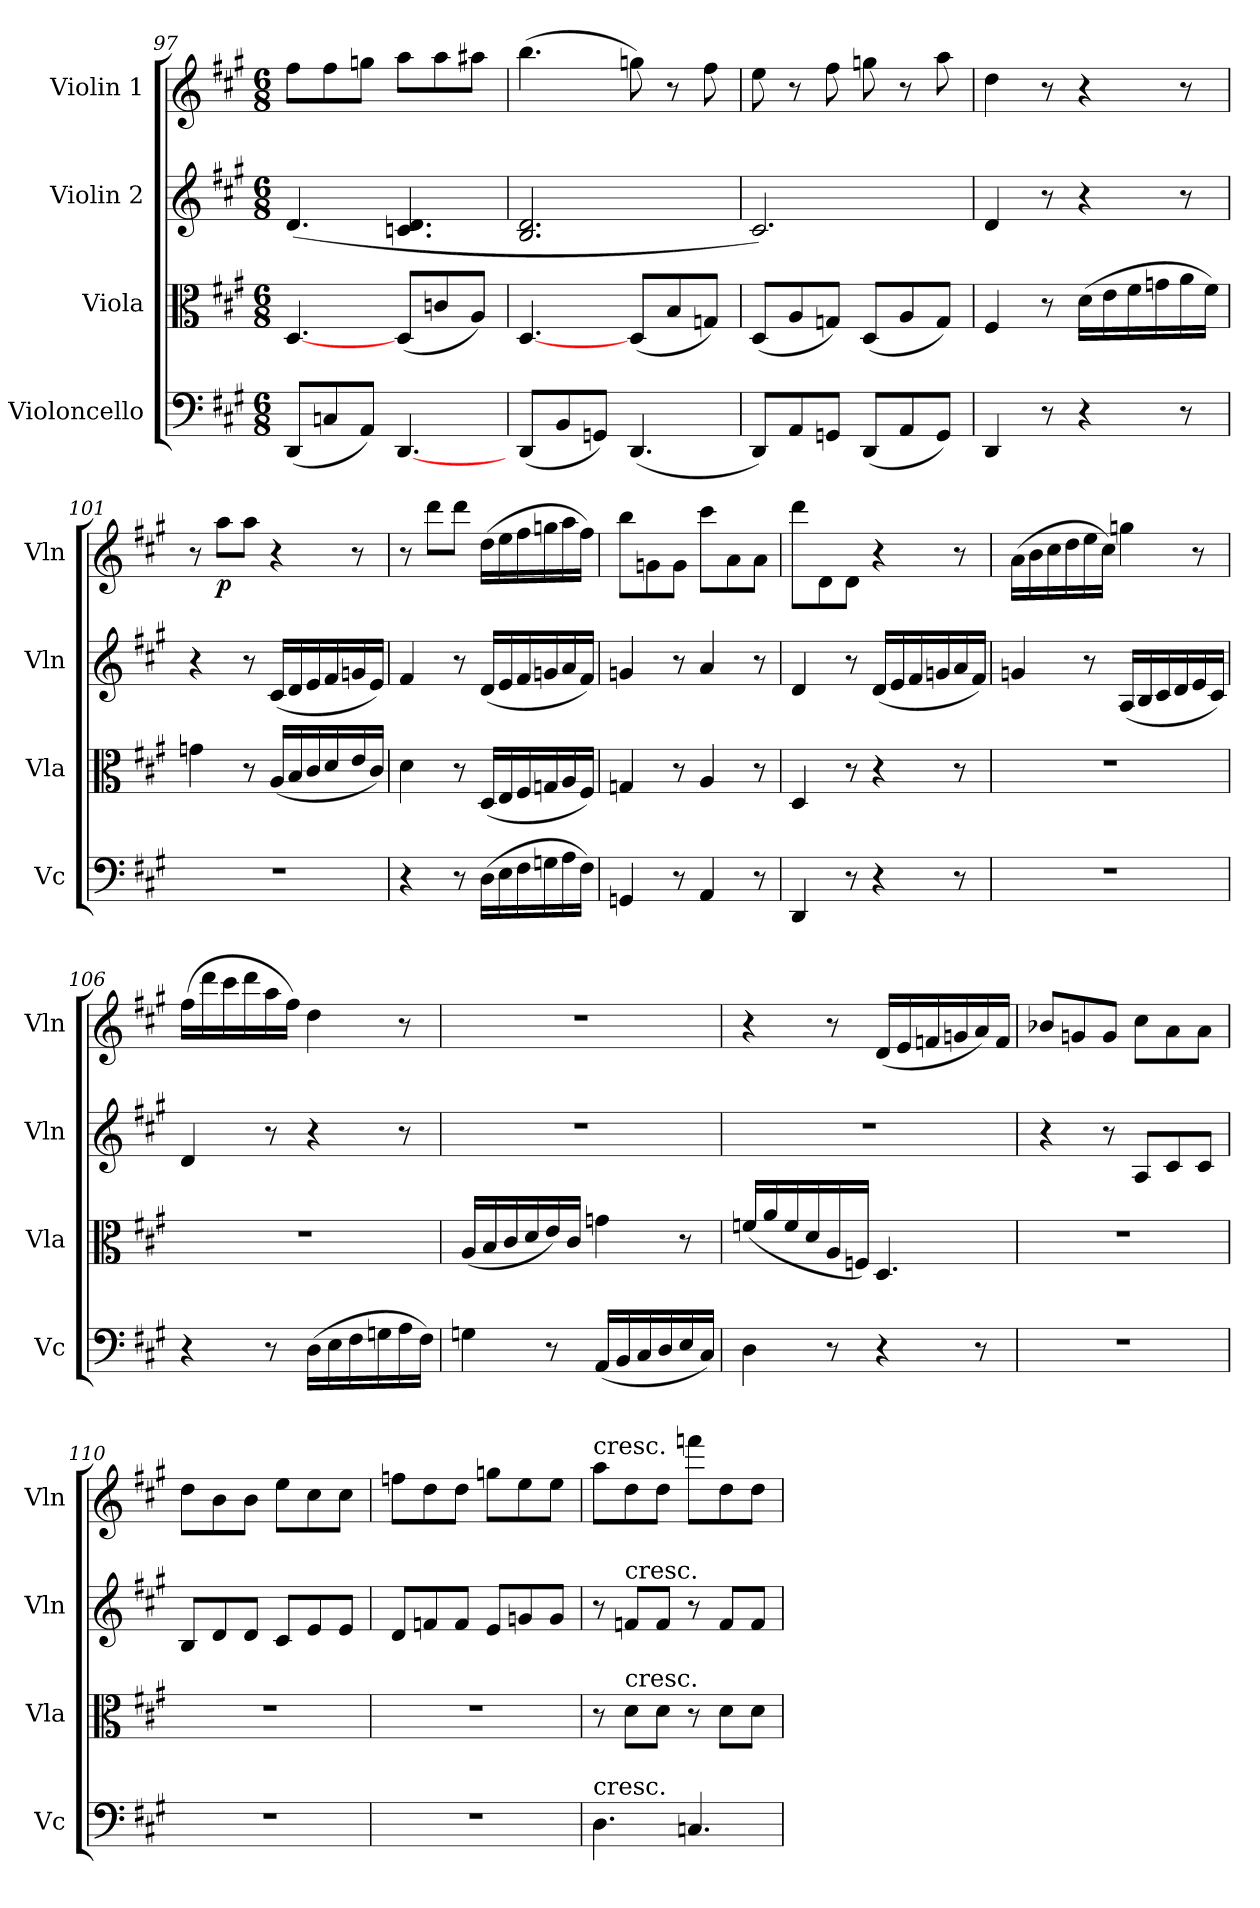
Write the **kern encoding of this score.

**kern	**kern	**kern	**kern	**dynam
*part4	*part3	*part2	*part1	*part1
*staff4	*staff3	*staff2	*staff1	*staff1
*I"Violoncello	*I"Viola	*I"Violin 2	*I"Violin 1	*
*I'Vc	*I'Vla	*I'Vln	*I'Vln	*
*clefF4	*clefC3	*clefG2	*clefG2	*
*k[f#c#g#]	*k[f#c#g#]	*k[f#c#g#]	*k[f#c#g#]	*
*A:	*A:	*A:	*A:	*
*M6/8	*M6/8	*M6/8	*M6/8	*
=97	=97	=97	=97	=97
(8DD/L	[4.D	(4.d	8ff#\L	.
8Cn/	.	.	8ff#\	.
8AA/J)	.	.	8ggn\J	.
[4.DD	(8D/L	4.cn 4.d	8aa\L	.
.	8cn/	.	8aa\	.
.	8A/J)	.	8aa#X\J	.
=98	=98	=98	=98	=98
(8DD/L	[4.D	2.B 2.d	(4.bb	.
8BB/	.	.	.	.
8GGn/J)	.	.	.	.
(4.DD	(8D/L	.	8ggn)	.
.	8B/	.	8r	.
.	8Gn/J)	.	8ff#	.
=99	=99	=99	=99	=99
8DD/L)	(8D/L	2.c#)	8ee	.
8AA/	8A/	.	8r	.
8GGn/J	8Gn/J)	.	8ff#	.
(8DD/L	(8D/L	.	8ggn	.
8AA/	8A/	.	8r	.
8GG/J)	8G/J)	.	8aa	.
=100	=100	=100	=100	=100
4DD	4F#	4d	4dd	.
8r	8r	8r	8r	.
4r	(16d\LL	4r	4r	.
.	16e\	.	.	.
.	16f#\	.	.	.
.	16gn\	.	.	.
8r	16a\	8r	8r	.
.	16f#\JJ)	.	.	.
=101	=101	=101	=101	=101
2.r	4gn	4r	8r	.
.	.	.	8aa\L	p
.	8r	8r	8aa\J	.
.	(16A/LL	(16c#/LL	4r	.
.	16B/	16d/	.	.
.	16c#/	16e/	.	.
.	16d/	16f#/	.	.
.	16e/	16gn/	8r	.
.	16c#/JJ)	16e/JJ)	.	.
=102	=102	=102	=102	=102
4r	4d	4f#	8r	.
.	.	.	8ddd\L	.
8r	8r	8r	8ddd\J	.
(16D\LL	(16D/LL	(16d/LL	(16dd\LL	.
16E\	16E/	16e/	16ee\	.
16F#\	16F#/	16f#/	16ff#\	.
16Gn\	16Gn/	16gn/	16ggn\	.
16A\	16A/	16a/	16aa\	.
16F#\JJ)	16F#/JJ)	16f#/JJ)	16ff#\JJ)	.
=103	=103	=103	=103	=103
4GGn	4Gn	4gn	8bb\L	.
.	.	.	8gn\	.
8r	8r	8r	8g\J	.
4AA	4A	4a	8ccc#\L	.
.	.	.	8a\	.
8r	8r	8r	8a\J	.
=104	=104	=104	=104	=104
4DD	4D	4d	8ddd\L	.
.	.	.	8d\	.
8r	8r	8r	8d\J	.
4r	4r	(16d/LL	4r	.
.	.	16e/	.	.
.	.	16f#/	.	.
.	.	16gn/	.	.
8r	8r	16a/	8r	.
.	.	16f#/JJ)	.	.
=105	=105	=105	=105	=105
2.r	2.r	4gn	(16a\LL	.
.	.	.	16b\	.
.	.	.	16cc#\	.
.	.	.	16dd\	.
.	.	8r	16ee\	.
.	.	.	16cc#\JJ)	.
.	.	(16A/LL	4ggn	.
.	.	16B/	.	.
.	.	16c#/	.	.
.	.	16d/	.	.
.	.	16e/	8r	.
.	.	16c#/JJ)	.	.
=106	=106	=106	=106	=106
4r	2.r	4d	(16ff#\LL	.
.	.	.	16ddd\	.
.	.	.	16ccc#\	.
.	.	.	16ddd\	.
8r	.	8r	16aa\	.
.	.	.	16ff#\JJ)	.
(16D\LL	.	4r	4dd	.
16E\	.	.	.	.
16F#\	.	.	.	.
16Gn\	.	.	.	.
16A\	.	8r	8r	.
16F#\JJ)	.	.	.	.
=107	=107	=107	=107	=107
4Gn	(16A/LL	2.r	2.r	.
.	16B/	.	.	.
.	16c#/	.	.	.
.	16d/	.	.	.
8r	16e/)	.	.	.
.	16c#/JJ	.	.	.
(16AA/LL	4gn	.	.	.
16BB/	.	.	.	.
16C#/	.	.	.	.
16D/	.	.	.	.
16E/	8r	.	.	.
16C#/JJ)	.	.	.	.
=108	=108	=108	=108	=108
4D	(16fn/LL	2.r	4r	.
.	16a/	.	.	.
.	16f/	.	.	.
.	16d/	.	.	.
8r	16A/	.	8r	.
.	16Fn/JJ)	.	.	.
4r	4.D	.	(16d/LL	.
.	.	.	16e/	.
.	.	.	16fn/	.
.	.	.	16gn/	.
8r	.	.	16a/)	.
.	.	.	16f/JJ	.
=109	=109	=109	=109	=109
2.r	2.r	4r	8b-X/L	.
.	.	.	8gn/	.
.	.	8r	8g/J	.
.	.	8A/L	8cc#\L	.
.	.	8c#/	8a\	.
.	.	8c#/J	8a\J	.
=110	=110	=110	=110	=110
2.r	2.r	8B/L	8dd\L	.
.	.	8d/	8b\	.
.	.	8d/J	8b\J	.
.	.	8c#/L	8ee\L	.
.	.	8e/	8cc#\	.
.	.	8e/J	8cc#\J	.
=111	=111	=111	=111	=111
2.r	2.r	8d/L	8ffn\L	.
.	.	8fn/	8dd\	.
.	.	8f/J	8dd\J	.
.	.	8e/L	8ggn\L	.
.	.	8gn/	8ee\	.
.	.	8g/J	8ee\J	.
=112	=112	=112	=112	=112
!	!	!	!LO:TX:a:t=cresc.	!
!LO:TX:a:t=cresc.	!	!	!	!
4.D	8r	8r	8aa\L	.
!	!	!LO:TX:a:t=cresc.	!	!
!	!LO:TX:a:t=cresc.	!	!	!
.	8d\L	8fn/L	8dd\	.
.	8d\J	8f/J	8dd\J	.
4.Cn	8r	8r	8fffn\L	.
.	8d\L	8f/L	8dd\	.
.	8d\J	8f/J	8dd\J	.
=	=	=	=	=
*-	*-	*-	*-	*-
